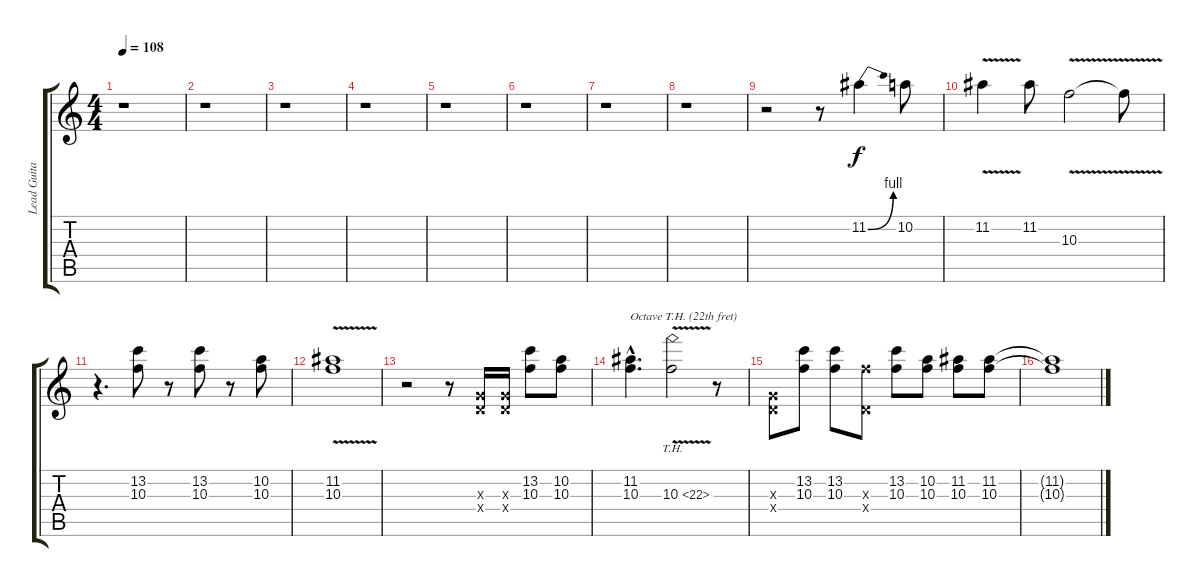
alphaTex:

\track ("Lead Guitar" "Lead Guita") {instrument distortionguitar}
\staff {score tabs}
\tuning (E4 B3 G3 D3 A2 E2) {hide}
\ts (4 4)
\tempo 108
\clef g2
\ks c
r.1{dy f instrument distortionguitar} |
r.1 |
r.1 |
r.1 |
r.1 |
r.1 |
r.1 |
r.1 |
r.2 r.8 11.2{be (bend 0 0 60 4)}.4 10.2.8 |
11.2{v}.4 11.2.8 10.3{v}.2 10.3{t}.8 |
r.4{d} (13.2 10.3).8 r.8 (13.2 10.3).8 r.8 (10.2 10.3).8 |
(11.2{v} 10.3{v}).1 |
r.2 r.8 (0.3{x} 0.4{x}).16 (0.3{x} 0.4{x}).16 (13.2 10.3).8 (10.2 10.3).8 |
(11.2{hac} 10.3{hac}).4{d txt "Octave T.H. (22th fret)"} 10.3{th 12 v}.2 r.8 |
(0.3{x} 0.4{x}).8 (13.2 10.3).8 (13.2 10.3).8 (10.3{x} 0.4{x}).8 (13.2 10.3).8 (10.2 10.3).8 (11.2 10.3).8 (11.2 10.3).8 |
(11.2{t} 10.3{t}).1
